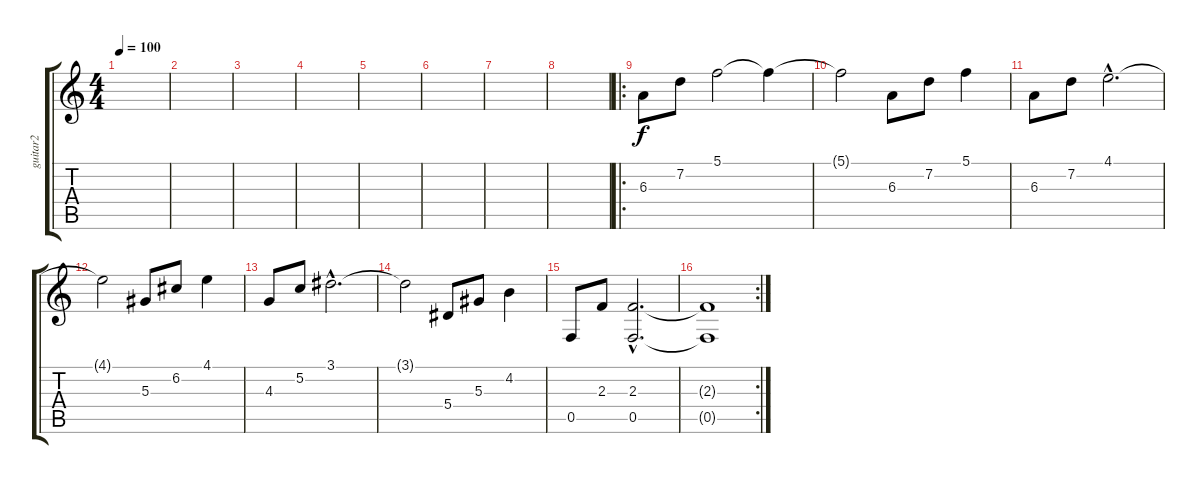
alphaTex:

\track ("guitar2" "guitar2") {instrument acousticguitarnylon}
\staff {score tabs}
\tuning (C4 G3 Eb3 Bb2 F2 C2) {hide}
\ts (4 4)
\tempo 100
\clef g2
\ks c
|
|
|
|
|
|
|
|
\ro
6.3.8 7.2.8 5.1.2 5.1{t}.4 |
5.1{t}.2 6.3.8 7.2.8 5.1.4 |
6.3.8 7.2.8 4.1{hac}.2{d} |
4.1{t}.2 5.3.8 6.2.8 4.1.4 |
4.3.8 5.2.8 3.1{hac}.2{d} |
3.1{t}.2 5.4.8 5.3.8 4.2.4 |
0.5.8 2.3.8 (2.3{hac} 0.5{hac}).2{d} |
\rc 2
(2.3{t} 0.5{t}).1
